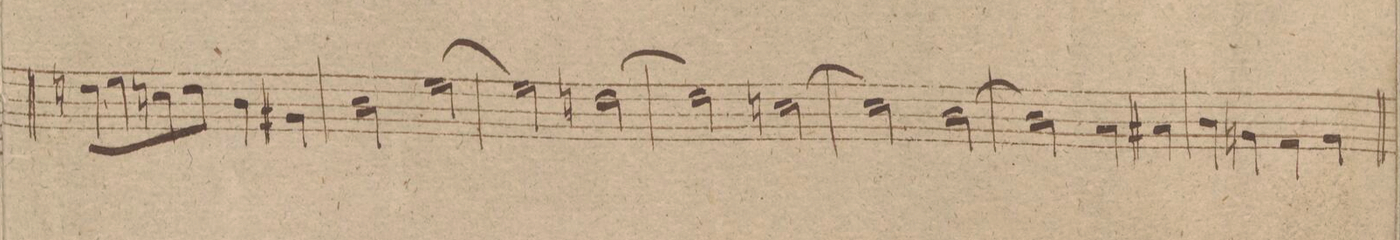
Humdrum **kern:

**kern	**dynam
*I"Oboe 2do in	*
*clefG2	*
*k[f#c#g#d#]	*
*met(c)	*
*M4/4	*
8ddn\L	.
8ee\	.
8ccn\	.
8dd\J	.
4b\	.
4g#X\	.
=250	=250
2b\	.
[2ee\	.
=251	=251
2ee\]	.
[2ddn\	.
=252	=252
2dd\]	.
[2ccn\	.
=253	=253
2cc\]	.
[2b\	.
=254	=254
2b\]	.
4a\	.
4a#X\	.
=255	=255
4b\	.
4gn\	.
4f#\	.
4g\	.
=256	=256
*-	*-
